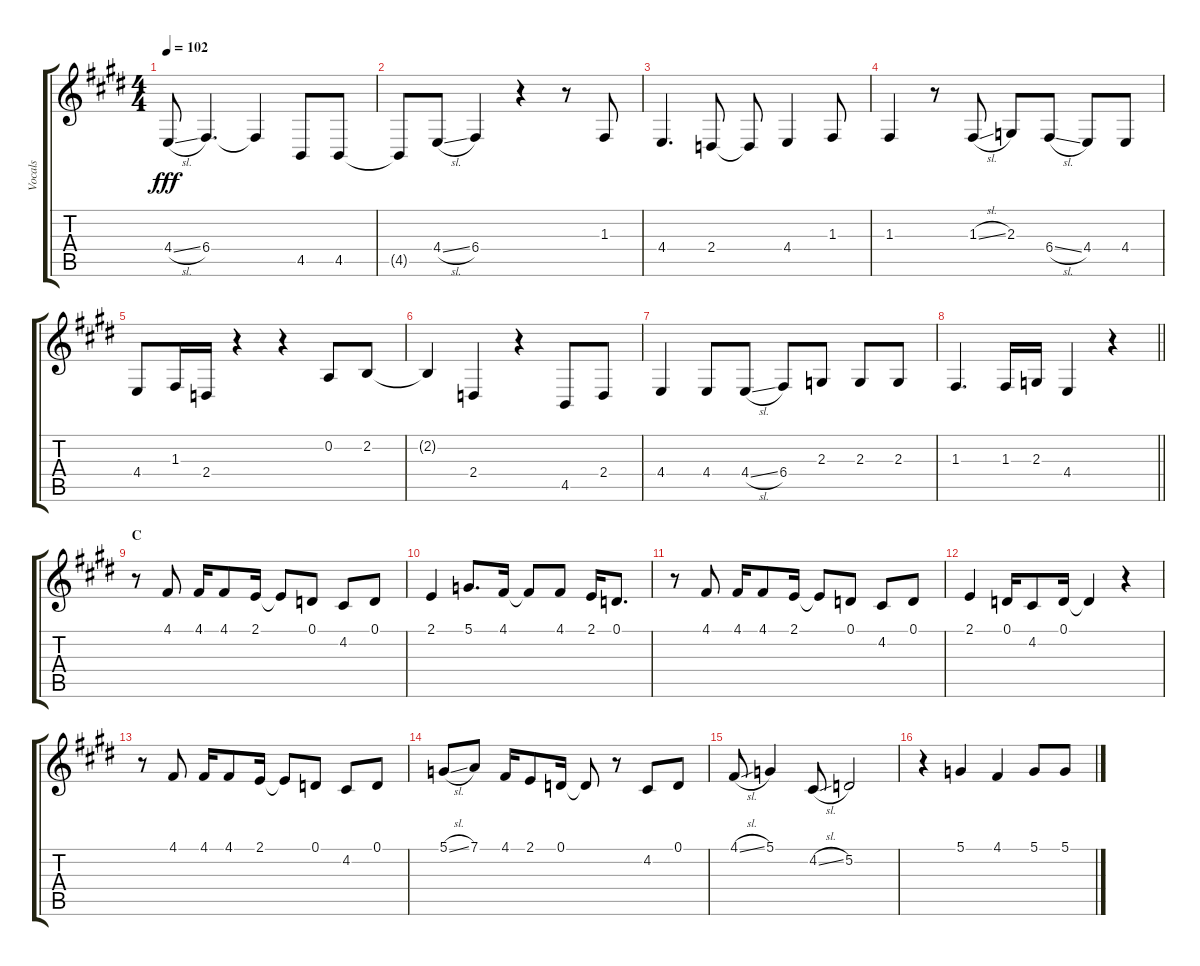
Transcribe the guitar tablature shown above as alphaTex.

\track ("Vocals" "Vocals") {instrument voiceoohs}
\staff {score tabs}
\tuning (D4 A3 F3 C3 G2 D2) {hide}
\ts (4 4)
\tempo 102
\clef g2
\ks e
4.4{sl}.8{dy fff} 6.4.4{d} 6.4{t}.4 4.5.8 4.5.8 |
4.5{t}.8 4.4{sl}.8 6.4.4 r.4 r.8 1.3.8 |
4.4.4{d} 2.4.8 2.4{t}.8 4.4.4 1.3.8 |
1.3.4 r.8 1.3{sl}.8 2.3.8 6.4{sl}.8 4.4.8 4.4.8 |
4.4.8 1.3.16 2.4.16 r.4 r.4 0.2.8 2.2.8 |
2.2{t}.4 2.4.4 r.4 4.5.8 2.4.8 |
4.4.4 4.4.8 4.4{sl}.8 6.4.8 2.3.8 2.3.8 2.3.8 |
\barLineRight lightlight
1.3.4{d} 1.3.16 2.3.16 4.4.4 r.4 |
\section ("" "C")
r.8 4.1.8 4.1.16 4.1.8 2.1.16 2.1{t}.8 0.1.8 4.2.8 0.1.8 |
2.1.4 5.1.8{d} 4.1.16 4.1{t}.8 4.1.8 2.1.16 0.1.8{d} |
r.8 4.1.8 4.1.16 4.1.8 2.1.16 2.1{t}.8 0.1.8 4.2.8 0.1.8 |
2.1.4 0.1.16 4.2.8 0.1.16 0.1{t}.4 r.4 |
r.8 4.1.8 4.1.16 4.1.8 2.1.16 2.1{t}.8 0.1.8 4.2.8 0.1.8 |
5.1{sl}.8 7.1.8 4.1.16 2.1.8 0.1.16 0.1{t}.8 r.8 4.2.8 0.1.8 |
4.1{sl}.8 5.1.4 4.2{sl}.8 5.2.2 |
r.4 5.1.4 4.1.4 5.1.8 5.1.8
